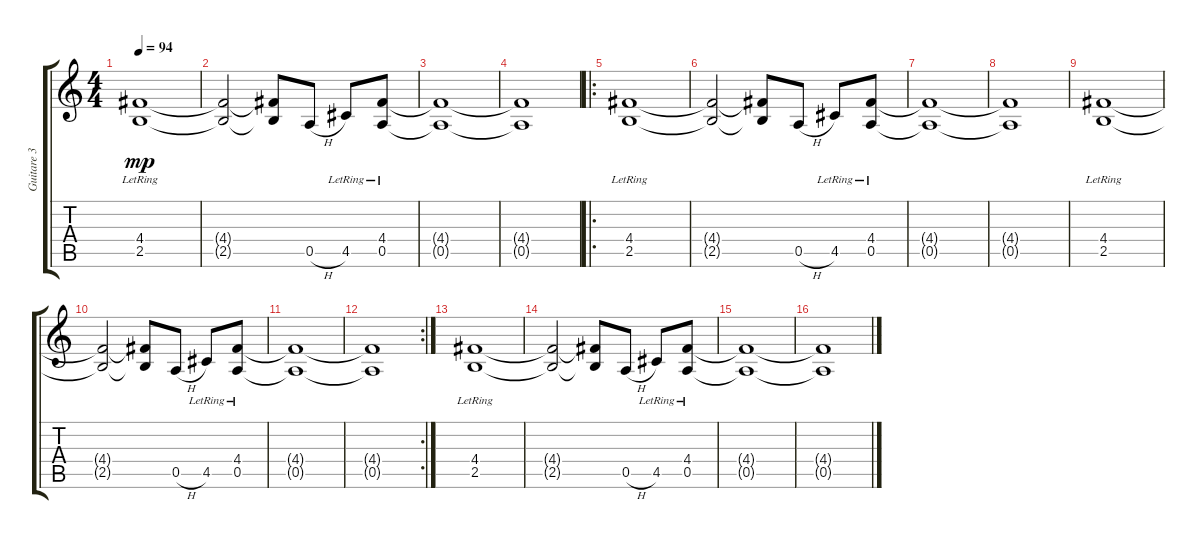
\track ("Guitare 3" "Guitare 3") {instrument acousticguitarsteel}
\staff {score tabs}
\tuning (E4 B3 G3 D3 A2 E2) {hide}
\ts (4 4)
\tempo 94
\clef g2
\ks c
(4.4{lr} 2.5{lr}).1{dy mp} |
(4.4{t} 2.5{t}).2 (4.4{t} 2.5{t}).8 0.5{h}.8 4.5{lr}.8 (4.4{lr} 0.5{lr}).8 |
(4.4{t} 0.5{t}).1 |
(4.4{t} 0.5{t}).1 |
\ro
(4.4{lr} 2.5{lr}).1 |
(4.4{t} 2.5{t}).2 (4.4{t} 2.5{t}).8 0.5{h}.8 4.5{lr}.8 (4.4{lr} 0.5{lr}).8 |
(4.4{t} 0.5{t}).1 |
(4.4{t} 0.5{t}).1 |
(4.4{lr} 2.5{lr}).1 |
(4.4{t} 2.5{t}).2 (4.4{t} 2.5{t}).8 0.5{h}.8 4.5{lr}.8 (4.4{lr} 0.5{lr}).8 |
(4.4{t} 0.5{t}).1 |
\rc 2
(4.4{t} 0.5{t}).1 |
(4.4{lr} 2.5{lr}).1 |
(4.4{t} 2.5{t}).2 (4.4{t} 2.5{t}).8 0.5{h}.8 4.5{lr}.8 (4.4{lr} 0.5{lr}).8 |
(4.4{t} 0.5{t}).1 |
(4.4{t} 0.5{t}).1
